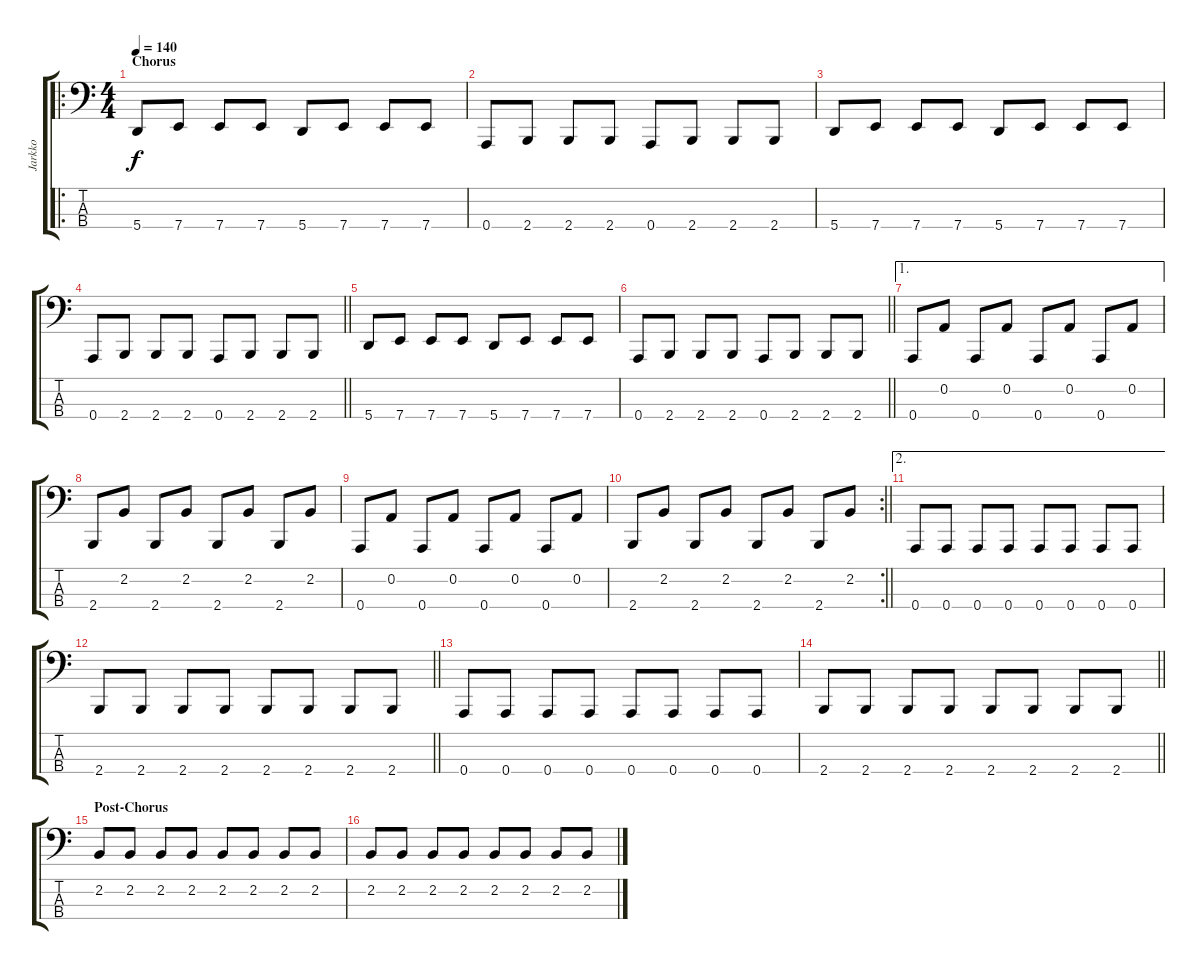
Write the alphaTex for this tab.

\track ("Jarkko" "Jarkko") {instrument electricbassfinger}
\staff {score tabs}
\tuning (D2 A1 E1 A0) {hide}
\ro
\ts (4 4)
\section ("" "Chorus")
\tempo 140
\clef f4
\ks c
5.4.8{dy f} 7.4.8 7.4.8 7.4.8 5.4.8 7.4.8 7.4.8 7.4.8 |
0.4.8 2.4.8 2.4.8 2.4.8 0.4.8 2.4.8 2.4.8 2.4.8 |
5.4.8 7.4.8 7.4.8 7.4.8 5.4.8 7.4.8 7.4.8 7.4.8 |
\barLineRight lightlight
0.4.8 2.4.8 2.4.8 2.4.8 0.4.8 2.4.8 2.4.8 2.4.8 |
5.4.8 7.4.8 7.4.8 7.4.8 5.4.8 7.4.8 7.4.8 7.4.8 |
\barLineRight lightlight
0.4.8 2.4.8 2.4.8 2.4.8 0.4.8 2.4.8 2.4.8 2.4.8 |
\ae 1
\section ("" "")
0.4.8 0.2.8 0.4.8 0.2.8 0.4.8 0.2.8 0.4.8 0.2.8 |
2.4.8 2.2.8 2.4.8 2.2.8 2.4.8 2.2.8 2.4.8 2.2.8 |
0.4.8 0.2.8 0.4.8 0.2.8 0.4.8 0.2.8 0.4.8 0.2.8 |
\rc 2
\barLineRight lightlight
2.4.8 2.2.8 2.4.8 2.2.8 2.4.8 2.2.8 2.4.8 2.2.8 |
\ae 2
\section ("" "")
0.4.8 0.4.8 0.4.8 0.4.8 0.4.8 0.4.8 0.4.8 0.4.8 |
\barLineRight lightlight
2.4.8 2.4.8 2.4.8 2.4.8 2.4.8 2.4.8 2.4.8 2.4.8 |
0.4.8 0.4.8 0.4.8 0.4.8 0.4.8 0.4.8 0.4.8 0.4.8 |
\barLineRight lightlight
2.4.8 2.4.8 2.4.8 2.4.8 2.4.8 2.4.8 2.4.8 2.4.8 |
\section ("" "Post-Chorus")
2.2.8 2.2.8 2.2.8 2.2.8 2.2.8 2.2.8 2.2.8 2.2.8 |
2.2.8 2.2.8 2.2.8 2.2.8 2.2.8 2.2.8 2.2.8 2.2.8
